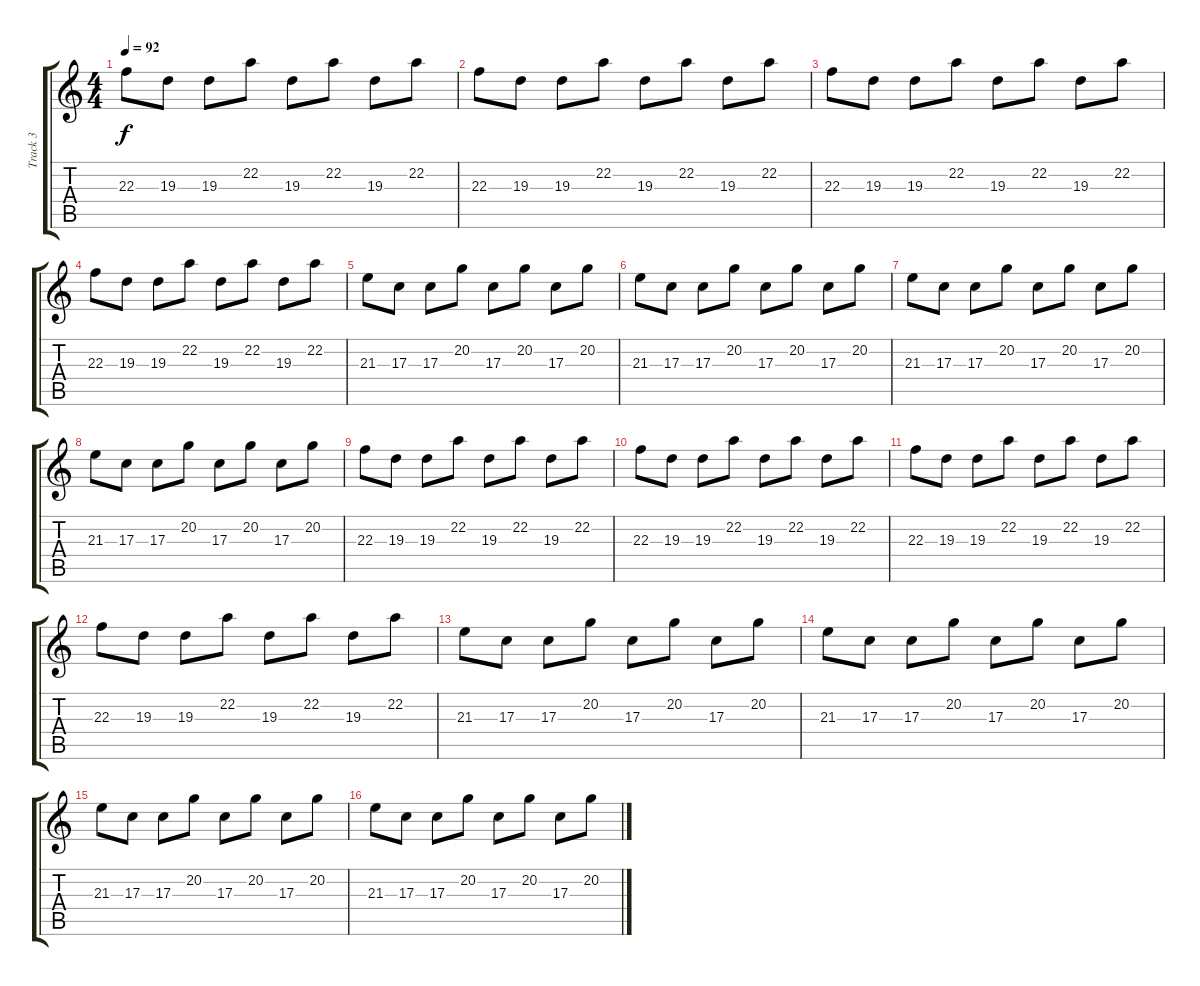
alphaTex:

\track ("Track 3" "Track 3") {instrument fx7echoes}
\staff {score tabs}
\tuning (E4 B3 G3 D3 A2 E2) {hide}
\ts (4 4)
\tempo 92
\clef g2
\ks c
22.3.8{dy f volume 4} 19.3.8 19.3.8 22.2.8 19.3.8 22.2.8 19.3.8 22.2.8 |
22.3.8 19.3.8 19.3.8 22.2.8 19.3.8 22.2.8 19.3.8 22.2.8 |
22.3.8 19.3.8 19.3.8 22.2.8 19.3.8 22.2.8 19.3.8 22.2.8 |
22.3.8 19.3.8 19.3.8 22.2.8 19.3.8 22.2.8 19.3.8 22.2.8 |
21.3.8{volume 2} 17.3.8 17.3.8 20.2.8 17.3.8 20.2.8 17.3.8 20.2.8 |
21.3.8 17.3.8 17.3.8 20.2.8 17.3.8 20.2.8 17.3.8 20.2.8 |
21.3.8 17.3.8 17.3.8 20.2.8 17.3.8 20.2.8 17.3.8 20.2.8 |
21.3.8 17.3.8 17.3.8 20.2.8 17.3.8 20.2.8 17.3.8 20.2.8 |
22.3.8{volume 1} 19.3.8 19.3.8 22.2.8 19.3.8 22.2.8 19.3.8 22.2.8 |
22.3.8 19.3.8 19.3.8 22.2.8 19.3.8 22.2.8 19.3.8 22.2.8 |
22.3.8 19.3.8 19.3.8 22.2.8 19.3.8 22.2.8 19.3.8 22.2.8 |
22.3.8 19.3.8 19.3.8 22.2.8 19.3.8 22.2.8 19.3.8 22.2.8 |
21.3.8 17.3.8 17.3.8 20.2.8 17.3.8 20.2.8 17.3.8 20.2.8 |
21.3.8 17.3.8 17.3.8 20.2.8 17.3.8 20.2.8 17.3.8 20.2.8 |
21.3.8 17.3.8 17.3.8 20.2.8 17.3.8 20.2.8 17.3.8 20.2.8 |
21.3.8 17.3.8 17.3.8 20.2.8 17.3.8 20.2.8 17.3.8 20.2.8
